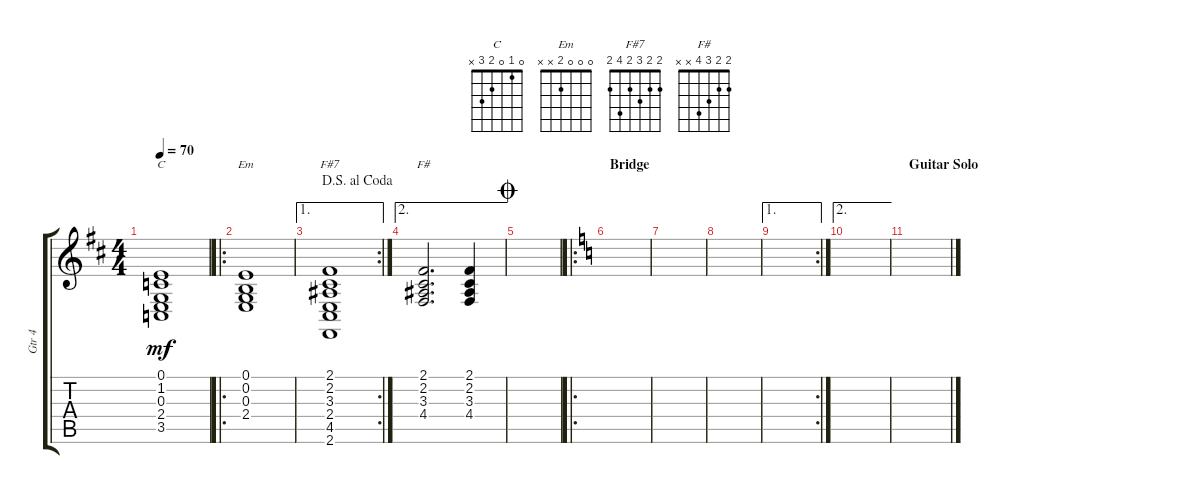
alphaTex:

\track ("Gtr 4" "Gtr 4") {instrument acousticgrandpiano}
\staff {score tabs}
\tuning (E4 B3 G3 D3 A2 E2) {hide}
\chord ("C" 0 1 0 2 3 x)
\chord ("Em" 0 0 0 2 x x)
\chord ("F#7" 2 2 3 2 4 2)
\chord ("F#" 2 2 3 4 x x)
\ts (4 4)
\tempo 70
\clef g2
\ks d
(0.1 1.2 0.3 2.4 3.5).1{ch "C" dy mf} |
\ro
(0.1 0.2 0.3 2.4).1{ch "Em"} |
\ae 1
\rc 2
\jump dalsegnoalcoda
(2.1 2.2 3.3 2.4 4.5 2.6).1{ch "F#7"} |
\ae 2
(2.1 2.2 3.3 4.4).2{d ch "F#"} (2.1 2.2 3.3 4.4).4 |
\jump coda
|
\ro
\section ("" "Bridge")
\ks c
|
|
|
\ae 1
\rc 2
|
\ae 2
|
\section ("" "Guitar Solo")
